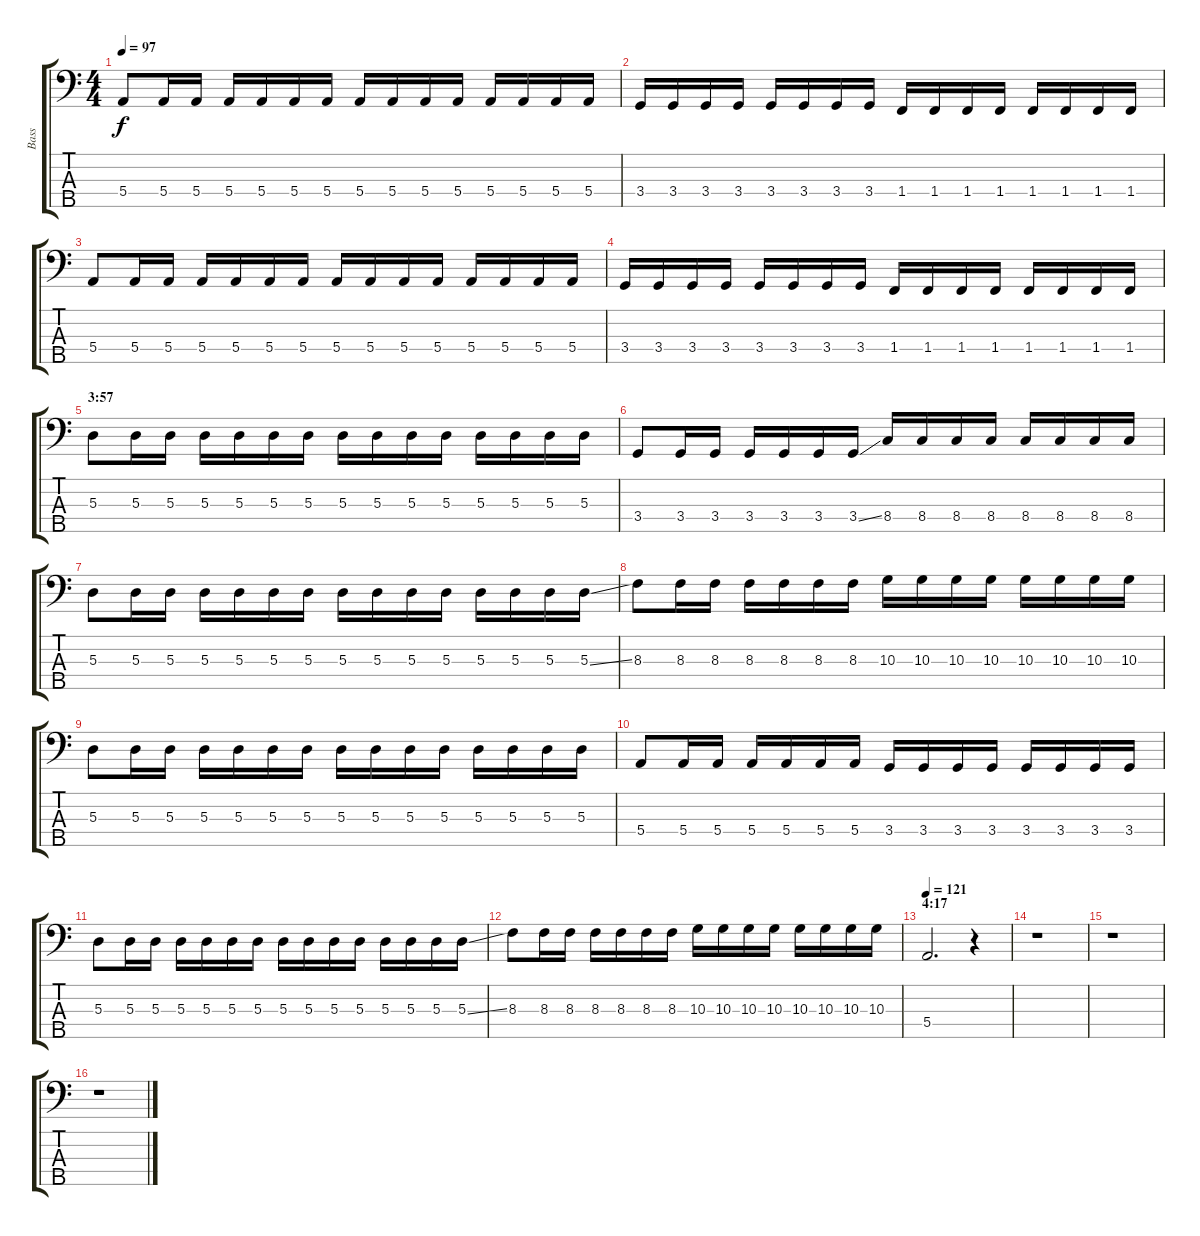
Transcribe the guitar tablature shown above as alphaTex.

\track ("Bass" "Bass") {instrument electricbasspick}
\staff {score tabs}
\tuning (G2 D2 A1 E1 B0) {hide}
\ts (4 4)
\tempo 97
\clef f4
\ks c
5.4.8{dy f} 5.4.16 5.4.16 5.4.16 5.4.16 5.4.16 5.4.16 5.4.16 5.4.16 5.4.16 5.4.16 5.4.16 5.4.16 5.4.16 5.4.16 |
3.4.16 3.4.16 3.4.16 3.4.16 3.4.16 3.4.16 3.4.16 3.4.16 1.4.16 1.4.16 1.4.16 1.4.16 1.4.16 1.4.16 1.4.16 1.4.16 |
5.4.8 5.4.16 5.4.16 5.4.16 5.4.16 5.4.16 5.4.16 5.4.16 5.4.16 5.4.16 5.4.16 5.4.16 5.4.16 5.4.16 5.4.16 |
3.4.16 3.4.16 3.4.16 3.4.16 3.4.16 3.4.16 3.4.16 3.4.16 1.4.16 1.4.16 1.4.16 1.4.16 1.4.16 1.4.16 1.4.16 1.4.16 |
\section ("" "3:57")
5.3.8 5.3.16 5.3.16 5.3.16 5.3.16 5.3.16 5.3.16 5.3.16 5.3.16 5.3.16 5.3.16 5.3.16 5.3.16 5.3.16 5.3.16 |
3.4.8 3.4.16 3.4.16 3.4.16 3.4.16 3.4.16 3.4{ss}.16 8.4.16 8.4.16 8.4.16 8.4.16 8.4.16 8.4.16 8.4.16 8.4.16 |
5.3.8 5.3.16 5.3.16 5.3.16 5.3.16 5.3.16 5.3.16 5.3.16 5.3.16 5.3.16 5.3.16 5.3.16 5.3.16 5.3.16 5.3{ss}.16 |
8.3.8 8.3.16 8.3.16 8.3.16 8.3.16 8.3.16 8.3.16 10.3.16 10.3.16 10.3.16 10.3.16 10.3.16 10.3.16 10.3.16 10.3.16 |
5.3.8 5.3.16 5.3.16 5.3.16 5.3.16 5.3.16 5.3.16 5.3.16 5.3.16 5.3.16 5.3.16 5.3.16 5.3.16 5.3.16 5.3.16 |
5.4.8 5.4.16 5.4.16 5.4.16 5.4.16 5.4.16 5.4.16 3.4.16 3.4.16 3.4.16 3.4.16 3.4.16 3.4.16 3.4.16 3.4.16 |
5.3.8 5.3.16 5.3.16 5.3.16 5.3.16 5.3.16 5.3.16 5.3.16 5.3.16 5.3.16 5.3.16 5.3.16 5.3.16 5.3.16 5.3{ss}.16 |
8.3.8 8.3.16 8.3.16 8.3.16 8.3.16 8.3.16 8.3.16 10.3.16 10.3.16 10.3.16 10.3.16 10.3.16 10.3.16 10.3.16 10.3.16 |
\section ("" "4:17")
\tempo 121
5.4.2{d} r.4 |
r.1 |
r.1 |
r.1
